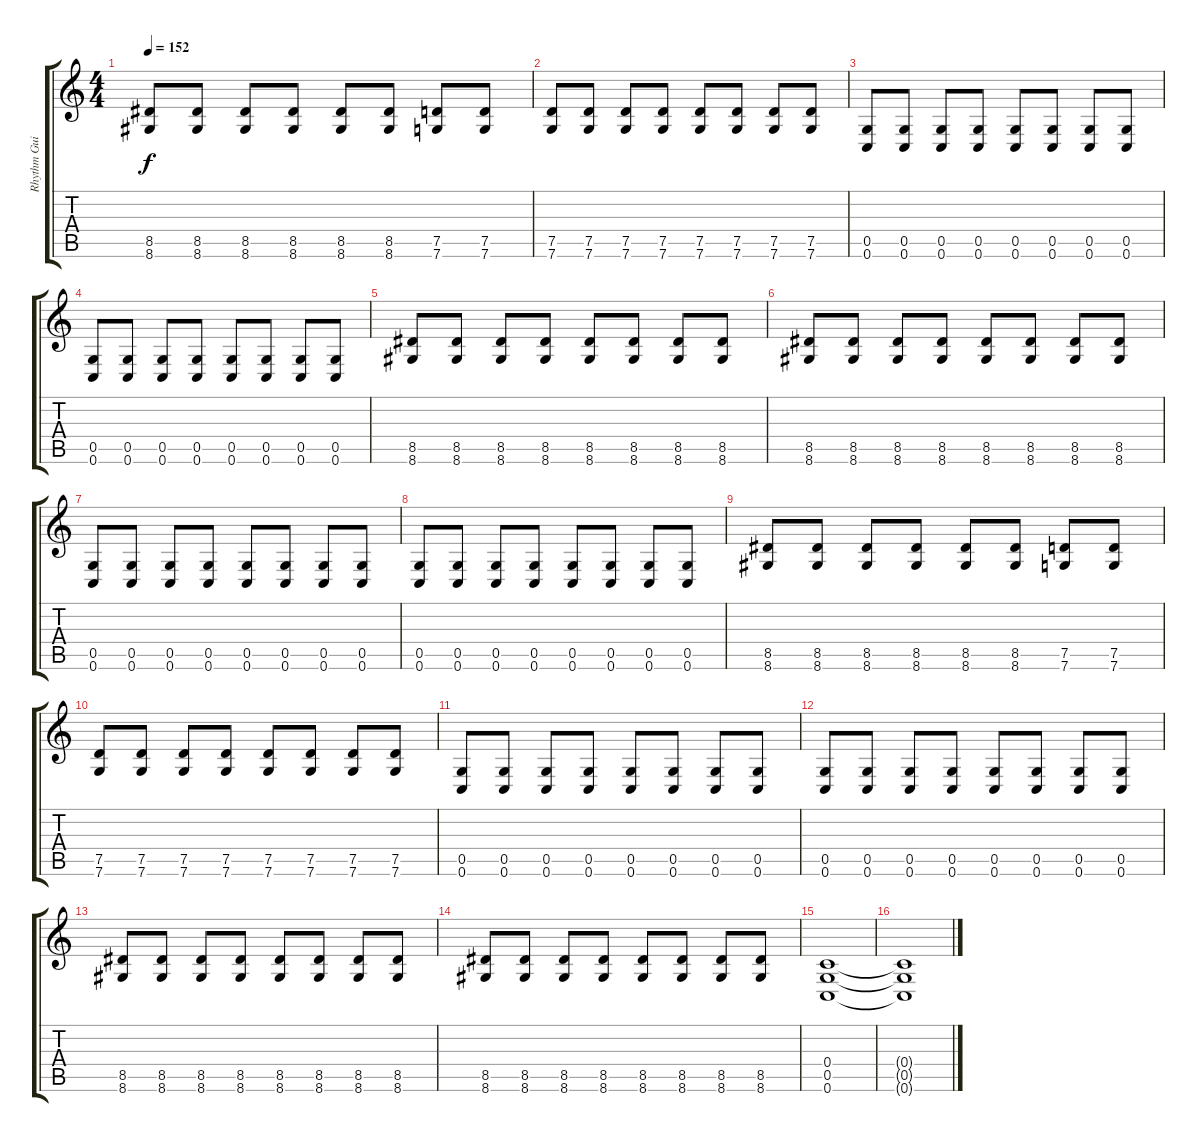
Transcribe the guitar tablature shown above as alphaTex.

\track ("Rhythm Guitar 1" "Rhythm Gui") {instrument distortionguitar}
\staff {score tabs}
\tuning (D4 A3 F3 C3 G2 C2) {hide}
\ts (4 4)
\tempo 152
\clef g2
\ks c
(8.5 8.6).8{dy f} (8.5 8.6).8 (8.5 8.6).8 (8.5 8.6).8 (8.5 8.6).8 (8.5 8.6).8 (7.5 7.6).8 (7.5 7.6).8 |
(7.5 7.6).8 (7.5 7.6).8 (7.5 7.6).8 (7.5 7.6).8 (7.5 7.6).8 (7.5 7.6).8 (7.5 7.6).8 (7.5 7.6).8 |
(0.5 0.6).8 (0.5 0.6).8 (0.5 0.6).8 (0.5 0.6).8 (0.5 0.6).8 (0.5 0.6).8 (0.5 0.6).8 (0.5 0.6).8 |
(0.5 0.6).8 (0.5 0.6).8 (0.5 0.6).8 (0.5 0.6).8 (0.5 0.6).8 (0.5 0.6).8 (0.5 0.6).8 (0.5 0.6).8 |
(8.5 8.6).8 (8.5 8.6).8 (8.5 8.6).8 (8.5 8.6).8 (8.5 8.6).8 (8.5 8.6).8 (8.5 8.6).8 (8.5 8.6).8 |
(8.5 8.6).8 (8.5 8.6).8 (8.5 8.6).8 (8.5 8.6).8 (8.5 8.6).8 (8.5 8.6).8 (8.5 8.6).8 (8.5 8.6).8 |
(0.5 0.6).8 (0.5 0.6).8 (0.5 0.6).8 (0.5 0.6).8 (0.5 0.6).8 (0.5 0.6).8 (0.5 0.6).8 (0.5 0.6).8 |
(0.5 0.6).8 (0.5 0.6).8 (0.5 0.6).8 (0.5 0.6).8 (0.5 0.6).8 (0.5 0.6).8 (0.5 0.6).8 (0.5 0.6).8 |
(8.5 8.6).8 (8.5 8.6).8 (8.5 8.6).8 (8.5 8.6).8 (8.5 8.6).8 (8.5 8.6).8 (7.5 7.6).8 (7.5 7.6).8 |
(7.5 7.6).8 (7.5 7.6).8 (7.5 7.6).8 (7.5 7.6).8 (7.5 7.6).8 (7.5 7.6).8 (7.5 7.6).8 (7.5 7.6).8 |
(0.5 0.6).8 (0.5 0.6).8 (0.5 0.6).8 (0.5 0.6).8 (0.5 0.6).8 (0.5 0.6).8 (0.5 0.6).8 (0.5 0.6).8 |
(0.5 0.6).8 (0.5 0.6).8 (0.5 0.6).8 (0.5 0.6).8 (0.5 0.6).8 (0.5 0.6).8 (0.5 0.6).8 (0.5 0.6).8 |
(8.5 8.6).8 (8.5 8.6).8 (8.5 8.6).8 (8.5 8.6).8 (8.5 8.6).8 (8.5 8.6).8 (8.5 8.6).8 (8.5 8.6).8 |
(8.5 8.6).8 (8.5 8.6).8 (8.5 8.6).8 (8.5 8.6).8 (8.5 8.6).8 (8.5 8.6).8 (8.5 8.6).8 (8.5 8.6).8 |
(0.4 0.5 0.6).1 |
(0.4{t} 0.5{t} 0.6{t}).1
